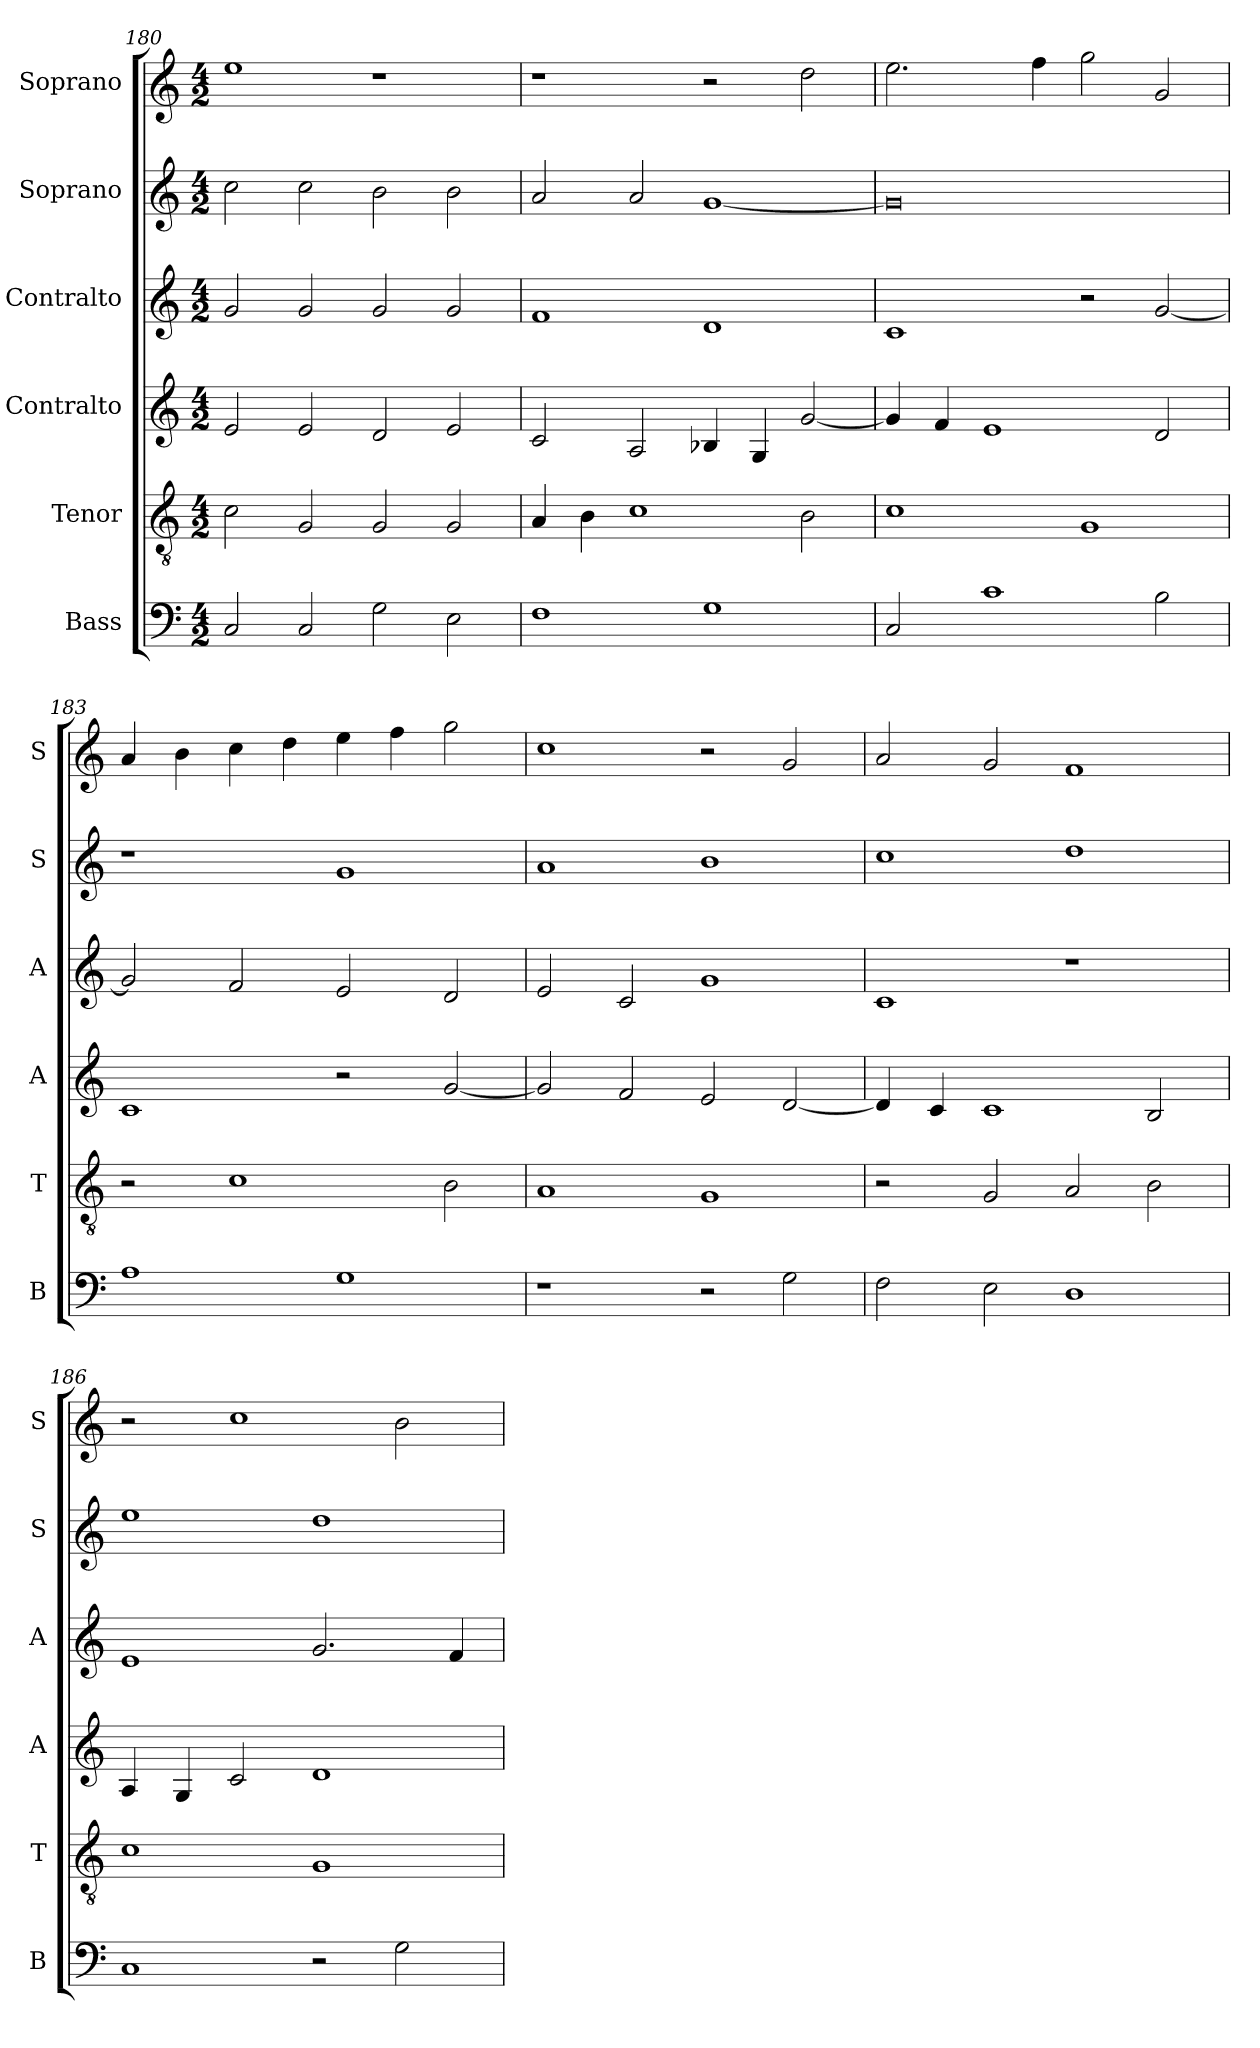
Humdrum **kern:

**kern	**kern	**kern	**kern	**kern	**kern
*part6	*part5	*part4	*part3	*part2	*part1
*staff6	*staff5	*staff4	*staff3	*staff2	*staff1
*I"Bass	*I"Tenor	*I"Contralto	*I"Contralto	*I"Soprano	*I"Soprano
*I'B	*I'T	*I'A	*I'A	*I'S	*I'S
*clefF4	*clefGv2	*clefG2	*clefG2	*clefG2	*clefG2
*k[]	*k[]	*k[]	*k[]	*k[]	*k[]
*C:ion	*C:ion	*C:ion	*C:ion	*C:ion	*C:ion
*M4/2	*M4/2	*M4/2	*M4/2	*M4/2	*M4/2
=180	=180	=180	=180	=180	=180
2C	2c	2e	2g	2cc	1ee
2C	2G	2e	2g	2cc	.
2G	2G	2d	2g	2b	1r
2E	2G	2e	2g	2b	.
=181	=181	=181	=181	=181	=181
1F	4A	2c	1f	2a	1r
.	4B	.	.	.	.
.	1c	2A	.	2a	.
1G	.	4B-X	1d	[1g	2r
.	.	4G	.	.	.
.	2B	[2g	.	.	2dd
=182	=182	=182	=182	=182	=182
2C	1c	4g]	1c	0g]	2.ee
.	.	4f	.	.	.
1c	.	1e	.	.	.
.	.	.	.	.	4ff
.	1G	.	2r	.	2gg
2B	.	2d	[2g	.	2g
=183	=183	=183	=183	=183	=183
1A	2r	1c	2g]	1r	4a
.	.	.	.	.	4b
.	1c	.	2f	.	4cc
.	.	.	.	.	4dd
1G	.	2r	2e	1g	4ee
.	.	.	.	.	4ff
.	2B	[2g	2d	.	2gg
=184	=184	=184	=184	=184	=184
1r	1A	2g]	2e	1a	1cc
.	.	2f	2c	.	.
2r	1G	2e	1g	1b	2r
2G	.	[2d	.	.	2g
=185	=185	=185	=185	=185	=185
2F	2r	4d]	1c	1cc	2a
.	.	4c	.	.	.
2E	2G	1c	.	.	2g
1D	2A	.	1r	1dd	1f
.	2B	2B	.	.	.
=186	=186	=186	=186	=186	=186
1C	1c	4A	1e	1ee	2r
.	.	4G	.	.	.
.	.	2c	.	.	1cc
2r	1G	1d	2.g	1dd	.
2G	.	.	.	.	2b
.	.	.	4f	.	.
=	=	=	=	=	=
*-	*-	*-	*-	*-	*-
